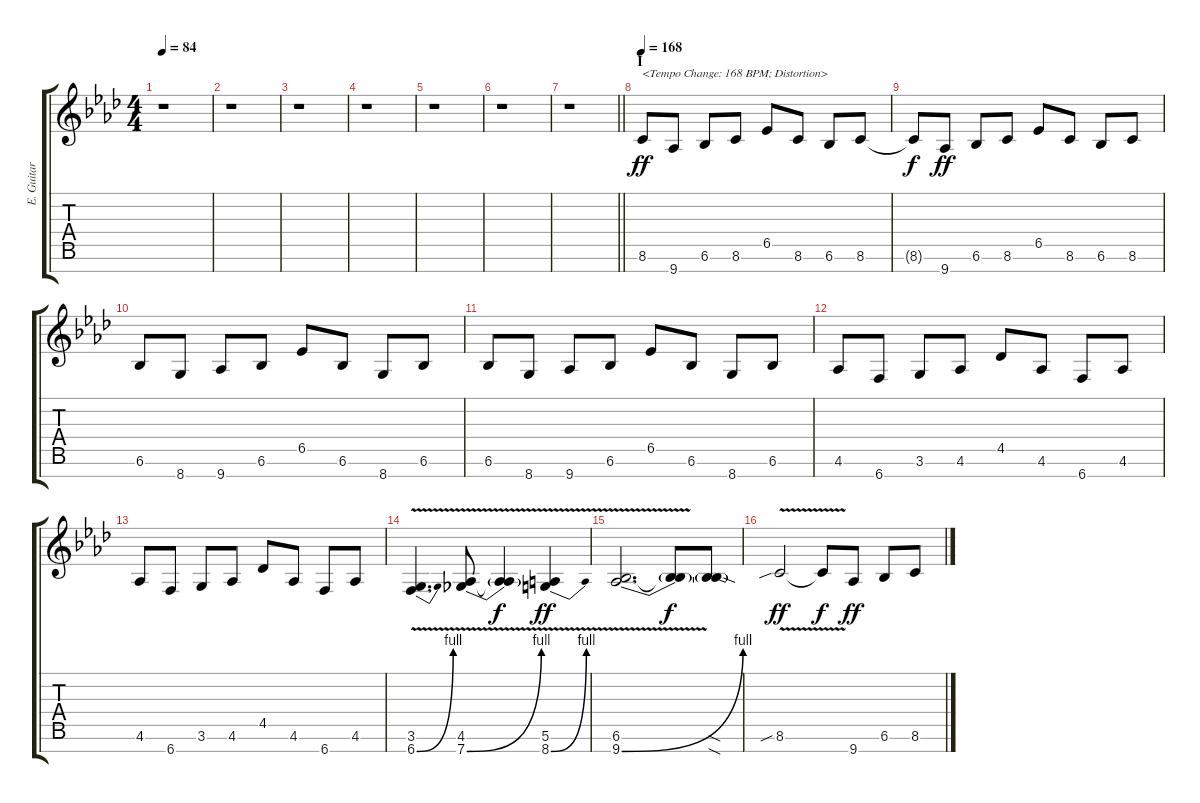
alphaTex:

\track ("E. Guitar IV" "E. Guitar ") {instrument electricguitarclean}
\staff {score tabs}
\tuning (E4 B3 G3 D3 A2 E2 B1) {hide}
\ts (4 4)
\tempo 84
\clef g2
\ks ab
r.1{dy f} |
r.1 |
r.1 |
r.1 |
r.1 |
r.1 |
\barLineRight lightlight
r.1 |
\section ("" "I")
\tempo 168
8.6.8{txt "<Tempo Change: 168 BPM; Distortion>" dy ff instrument overdrivenguitar} 9.7.8 6.6.8 8.6.8 6.5.8 8.6.8 6.6.8 8.6.8 |
8.6{t}.8{dy f} 9.7.8{dy ff} 6.6.8 8.6.8 6.5.8 8.6.8 6.6.8 8.6.8 |
6.6.8 8.7.8 9.7.8 6.6.8 6.5.8 6.6.8 8.7.8 6.6.8 |
6.6.8 8.7.8 9.7.8 6.6.8 6.5.8 6.6.8 8.7.8 6.6.8 |
4.6.8 6.7.8 3.6.8 4.6.8 4.5.8 4.6.8 6.7.8 4.6.8 |
4.6.8 6.7.8 3.6.8 4.6.8 4.5.8 4.6.8 6.7.8 4.6.8 |
(3.6{v} 6.7{be (bend 0 0 60 4) v}).4{d} (4.6{v} 7.7{be (bend 0 0 60 4) v}).8 (4.6{t} 7.7{t}).4{dy f} (5.6{v} 8.7{be (bend 0 0 60 4) v}).4{dy ff} |
(6.6{v} 9.7{be (bend 0 0 60 4) v}).2{d} (6.6{t} 9.7{t}).8{dy f} (6.6{sod t} 9.7{sod t}).8 |
8.6{v sib}.2{dy ff} 8.6{t}.8{dy f} 9.7.8{dy ff} 6.6.8 8.6.8
